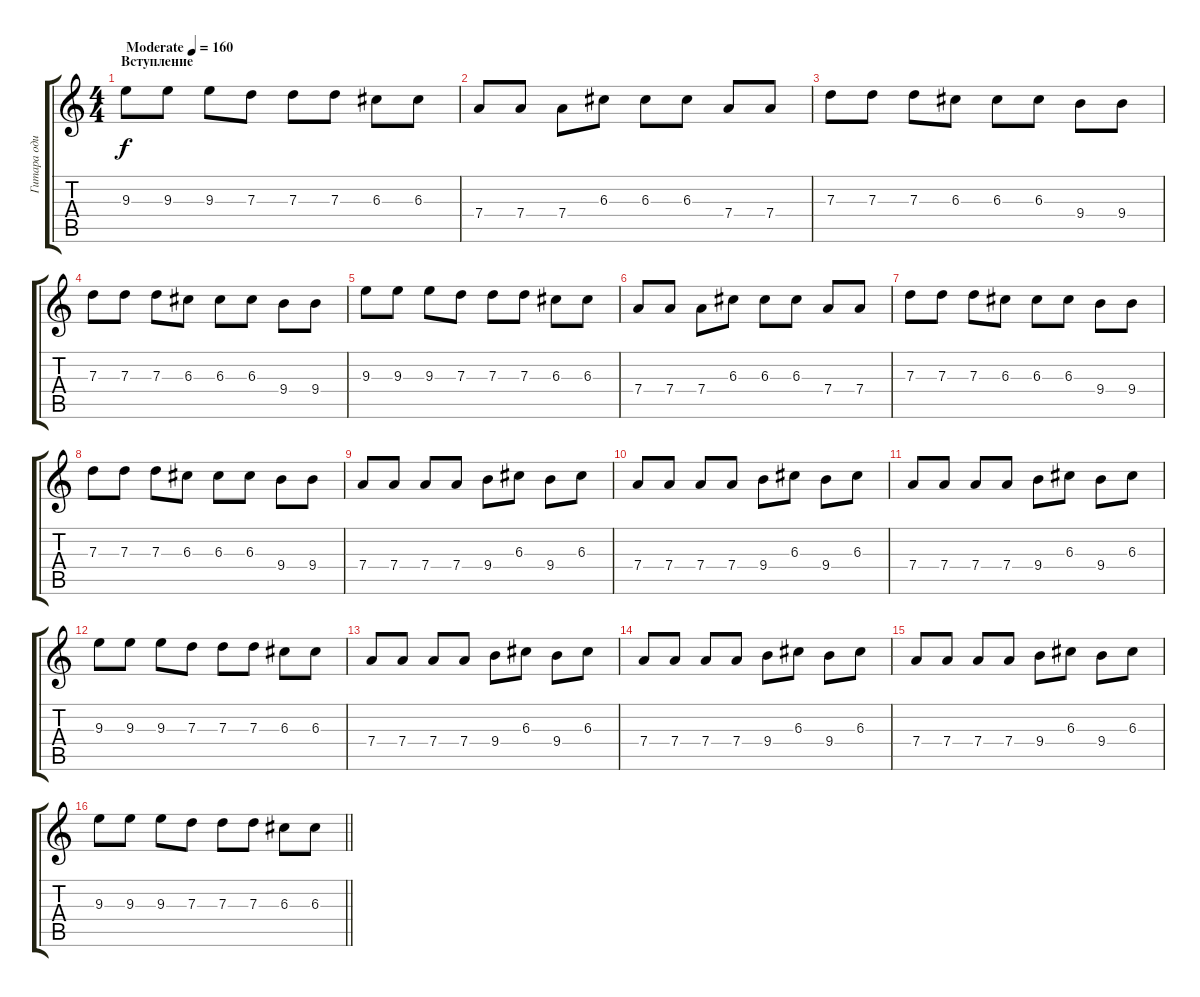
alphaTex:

\track ("Гитара один" "Гитара оди") {instrument distortionguitar}
\staff {score tabs}
\tuning (E4 B3 G3 D3 A2 E2) {hide}
\ts (4 4)
\section ("" "Вступление")
\tempo (160 "Moderate")
\clef g2
\ks c
9.3.8{dy f instrument distortionguitar} 9.3.8 9.3.8 7.3.8 7.3.8 7.3.8 6.3.8 6.3.8 |
7.4.8 7.4.8 7.4.8 6.3.8 6.3.8 6.3.8 7.4.8 7.4.8 |
7.3.8 7.3.8 7.3.8 6.3.8 6.3.8 6.3.8 9.4.8 9.4.8 |
7.3.8 7.3.8 7.3.8 6.3.8 6.3.8 6.3.8 9.4.8 9.4.8 |
9.3.8 9.3.8 9.3.8 7.3.8 7.3.8 7.3.8 6.3.8 6.3.8 |
7.4.8 7.4.8 7.4.8 6.3.8 6.3.8 6.3.8 7.4.8 7.4.8 |
7.3.8 7.3.8 7.3.8 6.3.8 6.3.8 6.3.8 9.4.8 9.4.8 |
7.3.8 7.3.8 7.3.8 6.3.8 6.3.8 6.3.8 9.4.8 9.4.8 |
7.4.8 7.4.8 7.4.8 7.4.8 9.4.8 6.3.8 9.4.8 6.3.8 |
7.4.8 7.4.8 7.4.8 7.4.8 9.4.8 6.3.8 9.4.8 6.3.8 |
7.4.8 7.4.8 7.4.8 7.4.8 9.4.8 6.3.8 9.4.8 6.3.8 |
9.3.8 9.3.8 9.3.8 7.3.8 7.3.8 7.3.8 6.3.8 6.3.8 |
7.4.8 7.4.8 7.4.8 7.4.8 9.4.8 6.3.8 9.4.8 6.3.8 |
7.4.8 7.4.8 7.4.8 7.4.8 9.4.8 6.3.8 9.4.8 6.3.8 |
7.4.8 7.4.8 7.4.8 7.4.8 9.4.8 6.3.8 9.4.8 6.3.8 |
\barLineRight lightlight
9.3.8 9.3.8 9.3.8 7.3.8 7.3.8 7.3.8 6.3.8 6.3.8
